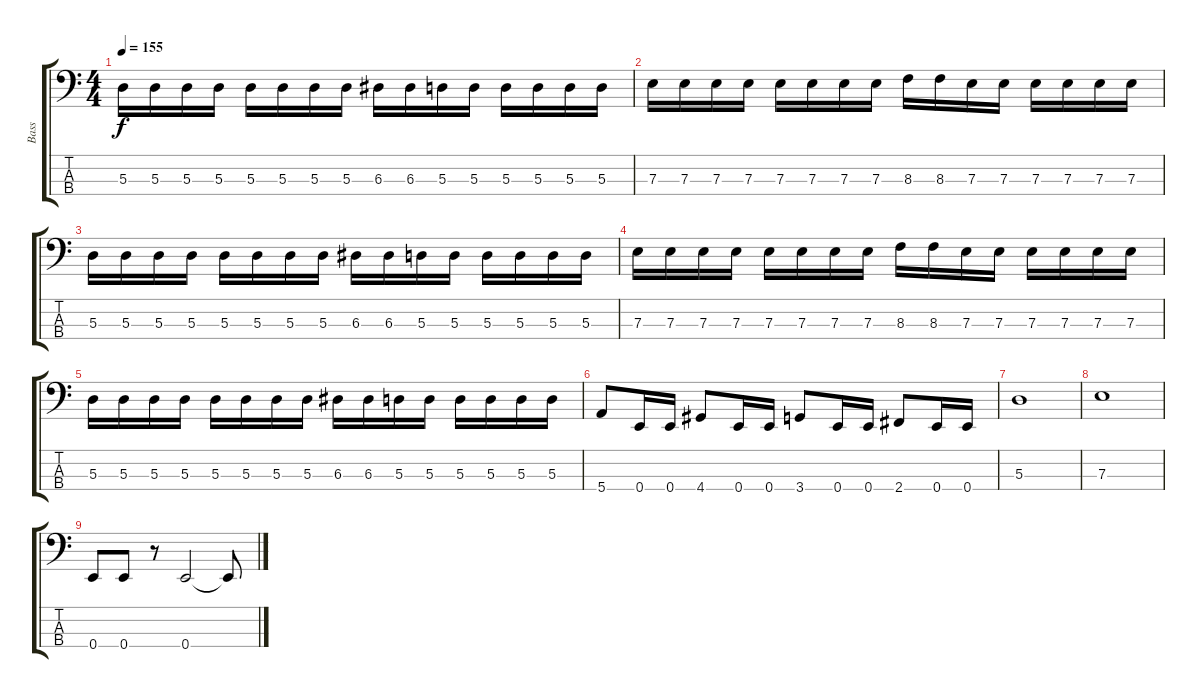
\track ("Bass" "Bass") {instrument electricbasspick}
\staff {score tabs}
\tuning (G2 D2 A1 E1) {hide}
\ts (4 4)
\tempo 155
\clef f4
\ks c
5.3.16{dy f} 5.3.16 5.3.16 5.3.16 5.3.16 5.3.16 5.3.16 5.3.16 6.3.16 6.3.16 5.3.16 5.3.16 5.3.16 5.3.16 5.3.16 5.3.16 |
7.3.16 7.3.16 7.3.16 7.3.16 7.3.16 7.3.16 7.3.16 7.3.16 8.3.16 8.3.16 7.3.16 7.3.16 7.3.16 7.3.16 7.3.16 7.3.16 |
5.3.16 5.3.16 5.3.16 5.3.16 5.3.16 5.3.16 5.3.16 5.3.16 6.3.16 6.3.16 5.3.16 5.3.16 5.3.16 5.3.16 5.3.16 5.3.16 |
7.3.16 7.3.16 7.3.16 7.3.16 7.3.16 7.3.16 7.3.16 7.3.16 8.3.16 8.3.16 7.3.16 7.3.16 7.3.16 7.3.16 7.3.16 7.3.16 |
5.3.16 5.3.16 5.3.16 5.3.16 5.3.16 5.3.16 5.3.16 5.3.16 6.3.16 6.3.16 5.3.16 5.3.16 5.3.16 5.3.16 5.3.16 5.3.16 |
5.4.8 0.4.16 0.4.16 4.4.8 0.4.16 0.4.16 3.4.8 0.4.16 0.4.16 2.4.8 0.4.16 0.4.16 |
5.3.1 |
7.3.1 |
0.4.8 0.4.8 r.8 0.4.2 0.4{t}.8
